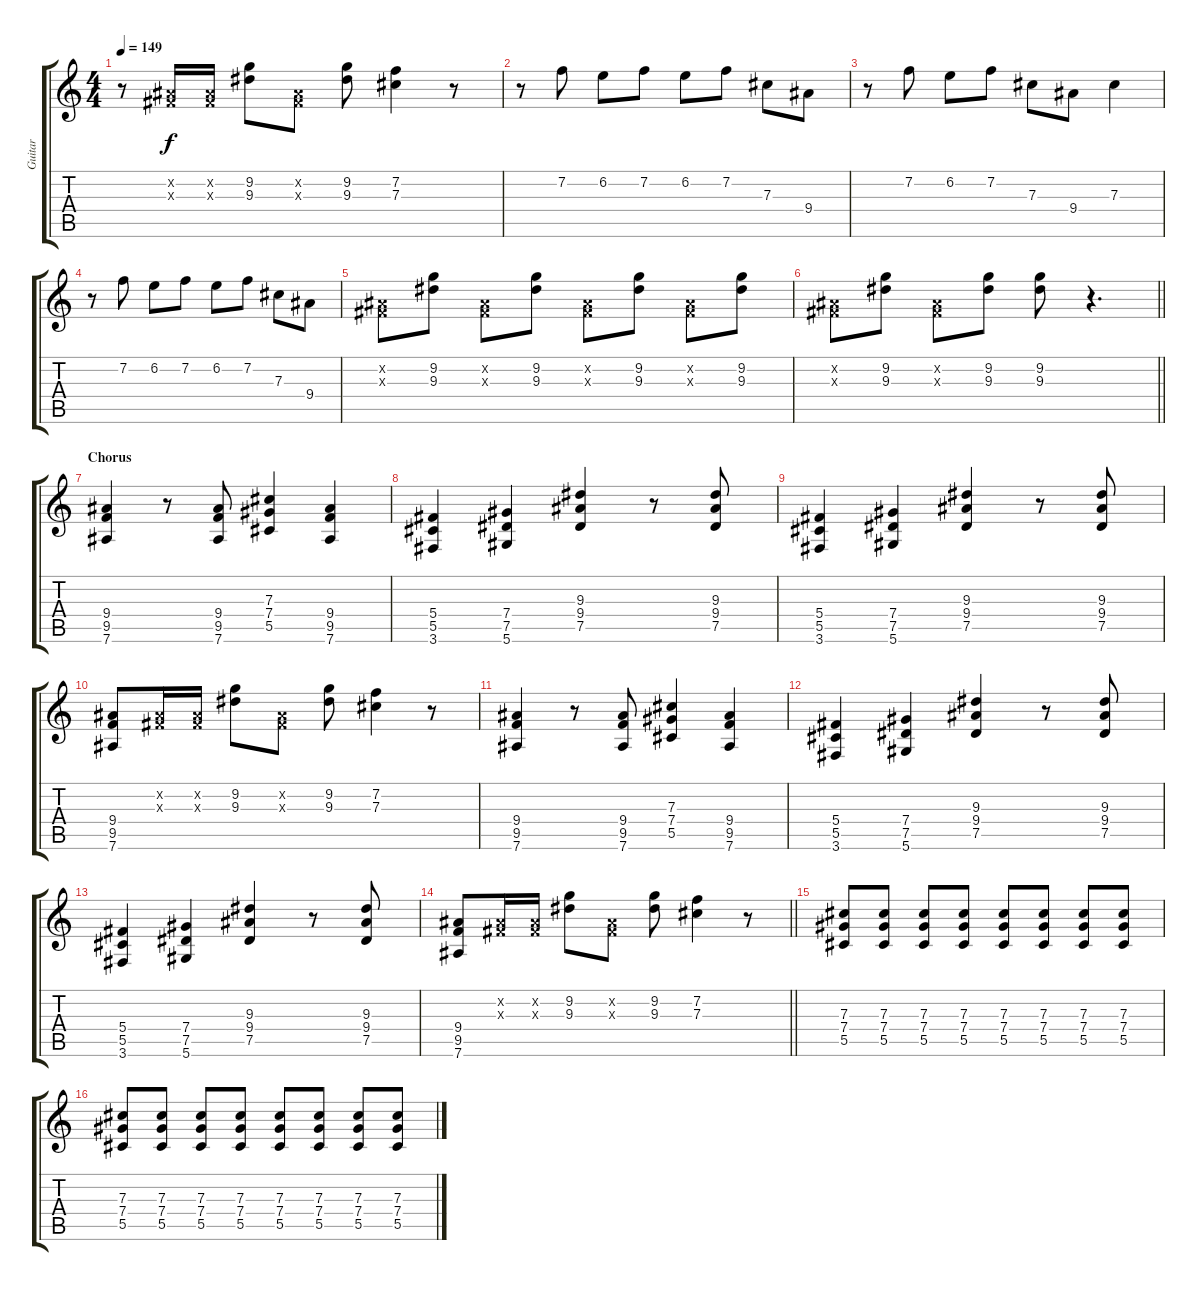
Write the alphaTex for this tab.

\track ("Guitar" "Guitar") {instrument distortionguitar}
\staff {score tabs}
\tuning (Eb4 Bb3 Gb3 Db3 Ab2 Eb2) {hide}
\ts (4 4)
\tempo 149
\clef g2
\ks c
r.8{dy f} (0.2{x} 0.3{x}).16 (0.2{x} 0.3{x}).16 (9.2 9.3).8 (0.2{x} 0.3{x}).8 (9.2 9.3).8 (7.2 7.3).4 r.8 |
r.8 7.2.8 6.2.8 7.2.8 6.2.8 7.2.8 7.3.8 9.4.8 |
r.8 7.2.8 6.2.8 7.2.8 7.3.8 9.4.8 7.3.4 |
r.8 7.2.8 6.2.8 7.2.8 6.2.8 7.2.8 7.3.8 9.4.8 |
(0.2{x} 0.3{x}).8 (9.2 9.3).8 (0.2{x} 0.3{x}).8 (9.2 9.3).8 (0.2{x} 0.3{x}).8 (9.2 9.3).8 (0.2{x} 0.3{x}).8 (9.2 9.3).8 |
\barLineRight lightlight
(0.2{x} 0.3{x}).8 (9.2 9.3).8 (0.2{x} 0.3{x}).8 (9.2 9.3).8 (9.2 9.3).8 r.4{d} |
\section ("" "Chorus")
(9.4 9.5 7.6).4 r.8 (9.4 9.5 7.6).8 (7.3 7.4 5.5).4 (9.4 9.5 7.6).4 |
(5.4 5.5 3.6).4 (7.4 7.5 5.6).4 (9.3 9.4 7.5).4 r.8 (9.3 9.4 7.5).8 |
(5.4 5.5 3.6).4 (7.4 7.5 5.6).4 (9.3 9.4 7.5).4 r.8 (9.3 9.4 7.5).8 |
(9.4 9.5 7.6).8 (0.2{x} 0.3{x}).16 (0.2{x} 0.3{x}).16 (9.2 9.3).8 (0.2{x} 0.3{x}).8 (9.2 9.3).8 (7.2 7.3).4 r.8 |
(9.4 9.5 7.6).4 r.8 (9.4 9.5 7.6).8 (7.3 7.4 5.5).4 (9.4 9.5 7.6).4 |
(5.4 5.5 3.6).4 (7.4 7.5 5.6).4 (9.3 9.4 7.5).4 r.8 (9.3 9.4 7.5).8 |
(5.4 5.5 3.6).4 (7.4 7.5 5.6).4 (9.3 9.4 7.5).4 r.8 (9.3 9.4 7.5).8 |
\barLineRight lightlight
(9.4 9.5 7.6).8 (0.2{x} 0.3{x}).16 (0.2{x} 0.3{x}).16 (9.2 9.3).8 (0.2{x} 0.3{x}).8 (9.2 9.3).8 (7.2 7.3).4 r.8 |
(7.3 7.4 5.5).8 (7.3 7.4 5.5).8 (7.3 7.4 5.5).8 (7.3 7.4 5.5).8 (7.3 7.4 5.5).8 (7.3 7.4 5.5).8 (7.3 7.4 5.5).8 (7.3 7.4 5.5).8 |
(7.3 7.4 5.5).8 (7.3 7.4 5.5).8 (7.3 7.4 5.5).8 (7.3 7.4 5.5).8 (7.3 7.4 5.5).8 (7.3 7.4 5.5).8 (7.3 7.4 5.5).8 (7.3 7.4 5.5).8
